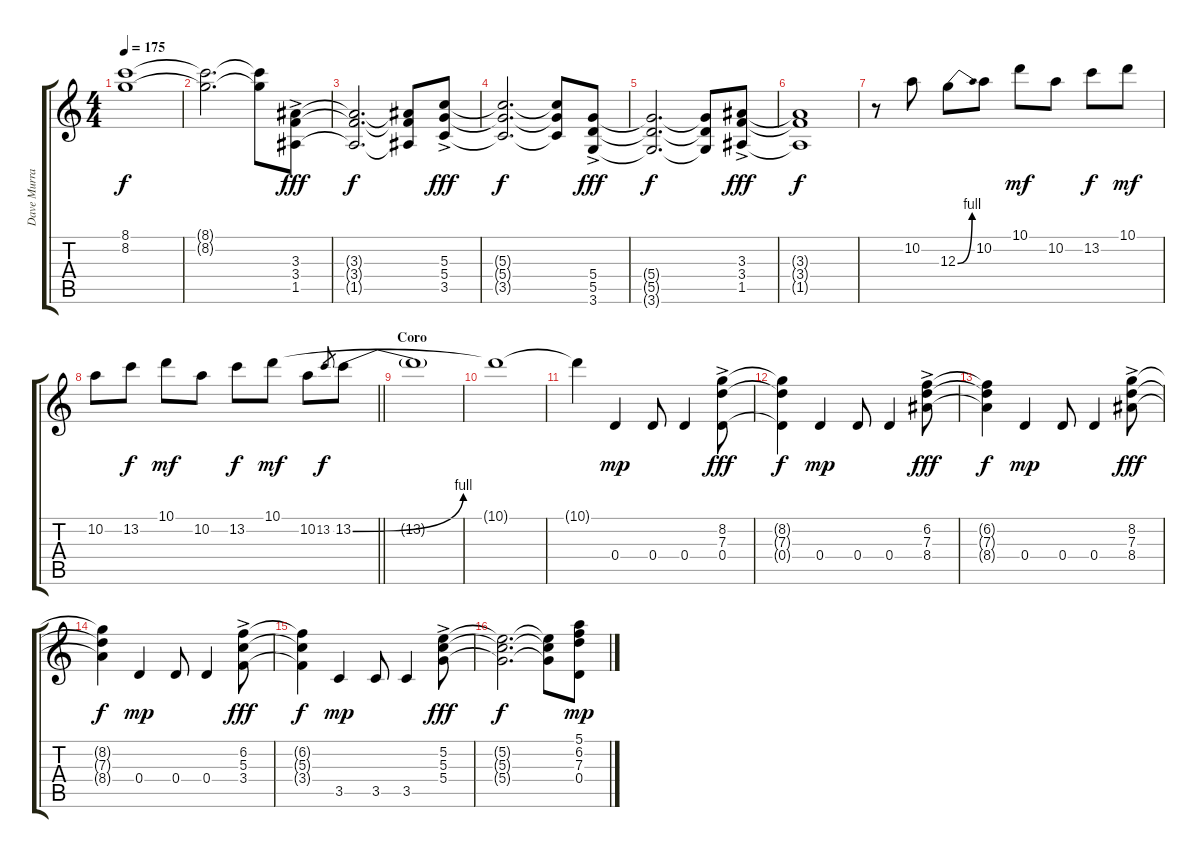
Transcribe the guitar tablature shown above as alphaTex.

\track ("Dave Murray" "Dave Murra") {instrument overdrivenguitar}
\staff {score tabs}
\tuning (E4 B3 G3 D3 A2 E2) {hide}
\ts (4 4)
\tempo 175
\clef g2
\ks c
(8.1{t} 8.2{t}).1{dy f} |
(8.1{t} 8.2{t}).2{d} (8.1{t} 8.2{t}).8 (3.3{ac} 3.4{ac} 1.5{ac}).8{dy fff} |
(3.3{t} 3.4{t} 1.5{t}).2{d dy f} (3.3{t} 3.4{t} 1.5{t}).8 (5.3{ac} 5.4{ac} 3.5{ac}).8{dy fff} |
(5.3{t} 5.4{t} 3.5{t}).2{d dy f} (5.3{t} 5.4{t} 3.5{t}).8 (5.4{ac} 5.5{ac} 3.6{ac}).8{dy fff} |
(5.4{t} 5.5{t} 3.6{t}).2{d dy f} (5.4{t} 5.5{t} 3.6{t}).8 (3.3{ac} 3.4{ac} 1.5{ac}).8{dy fff} |
(3.3{t} 3.4{t} 1.5{t}).1{dy f} |
r.8 10.2.8 12.3{be (bend 0 0 60 4)}.8 10.2.8 10.1.8{dy mf} 10.2.8 13.2.8{dy f} 10.1.8{dy mf} |
\barLineRight lightlight
10.2.8 13.2.8{dy f} 10.1.8{dy mf} 10.2.8 13.2.8{dy f} 10.1.8{dy mf} 10.2.8 13.2.8{gr dy f} 13.2{be (bend 0 0 60 4)}.8 |
\section ("" "Coro")
13.2{t}.1 |
10.1{t}.1 |
10.1{t}.4 0.4.4{dy mp} 0.4.8 0.4.4 (8.2{ac} 7.3{ac} 0.4{ac}).8{dy fff} |
(8.2{t} 7.3{t} 0.4{t}).4{dy f} 0.4.4{dy mp} 0.4.8 0.4.4 (6.2{ac} 7.3{ac} 8.4{ac}).8{dy fff} |
(6.2{t} 7.3{t} 8.4{t}).4{dy f} 0.4.4{dy mp} 0.4.8 0.4.4 (8.2{ac} 7.3{ac} 8.4{ac}).8{dy fff} |
(8.2{t} 7.3{t} 8.4{t}).4{dy f} 0.4.4{dy mp} 0.4.8 0.4.4 (6.2{ac} 5.3{ac} 3.4{ac}).8{dy fff} |
(6.2{t} 5.3{t} 3.4{t}).4{dy f} 3.5.4{dy mp} 3.5.8 3.5.4 (5.2{ac} 5.3{ac} 5.4{ac}).8{dy fff} |
(5.2{t} 5.3{t} 5.4{t}).2{d dy f} (5.2{t} 5.3{t} 5.4{t}).8 (5.1 6.2 7.3 0.4).8{dy mp}
